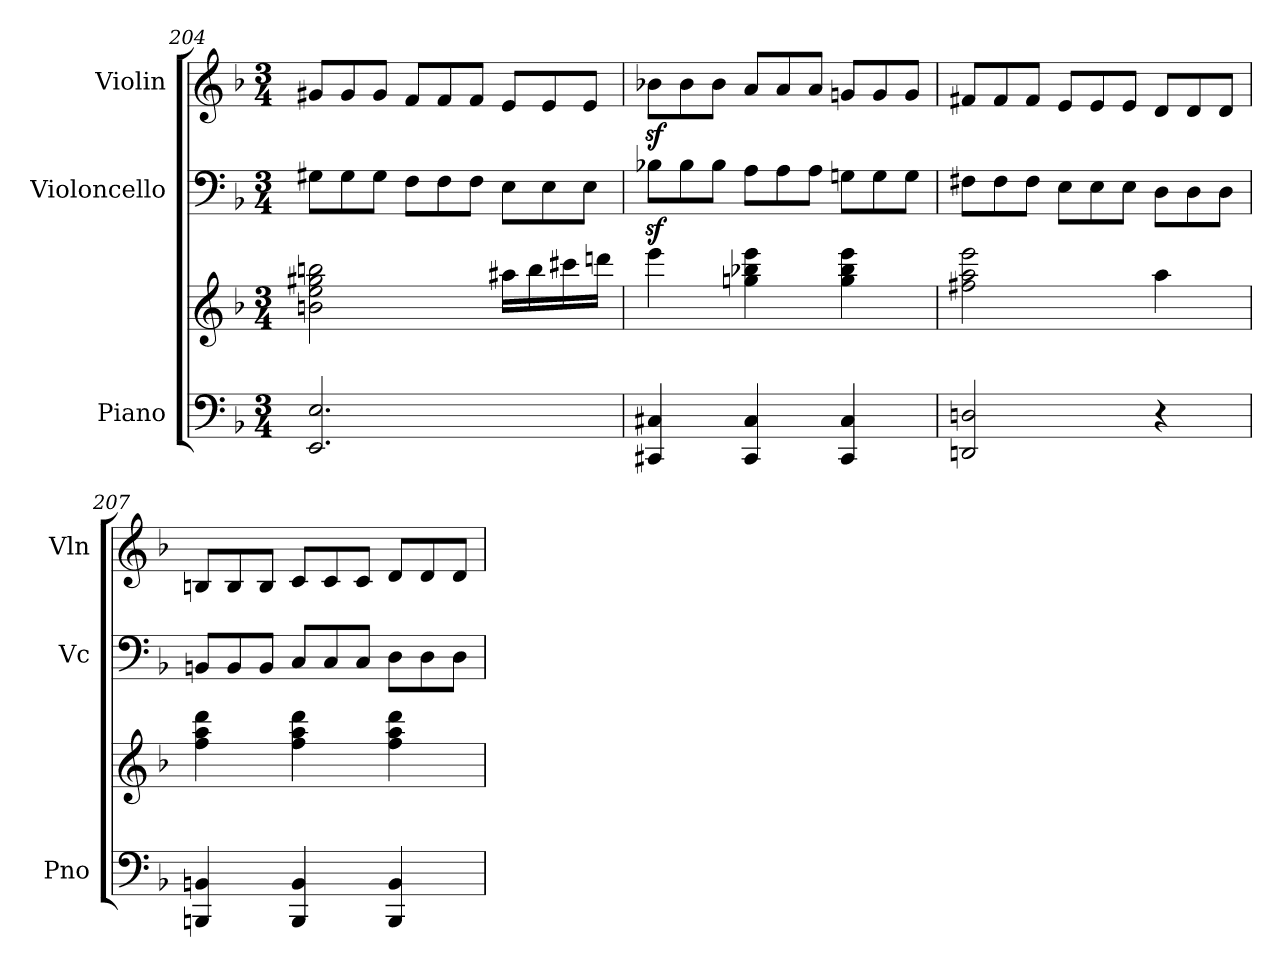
**kern	**kern	**kern	**kern
*part3	*part3	*part2	*part1
*staff4	*staff3	*staff2	*staff1
*I"Piano	*	*I"Violoncello	*I"Violin
*I'Pno	*	*I'Vc	*I'Vln
*clefF4	*clefG2	*clefF4	*clefG2
*k[b-]	*k[b-]	*k[b-]	*k[b-]
*M3/4	*M3/4	*M3/4	*M3/4
*	*	*Xtuplet	*Xtuplet
=204	=204	=204	=204
2.EE/ 2.E/	2bn\ 2ee\ 2gg#X\ 2bbn\	12G#X\L	12g#X/L
.	.	12G#\	12g#/
.	.	12G#\J	12g#/J
.	.	12F\L	12f/L
.	.	12F\	12f/
.	.	12F\J	12f/J
.	16aa#X\LL	12E\L	12e/L
.	16bb\	.	.
.	.	12E\	12e/
.	16ccc#X\	.	.
.	.	12E\J	12e/J
.	16dddn\JJ	.	.
=205	=205	=205	=205
4CC#X/ 4C#X/	4eee\	12B-Xz<\L	12b-Xz<\L
.	.	12B-\	12b-\
.	.	12B-\J	12b-\J
4CC#/ 4C#/	4ggn\ 4bb-X\ 4eee\	12A\L	12a/L
.	.	12A\	12a/
.	.	12A\J	12a/J
4CC#/ 4C#/	4gg\ 4bb-\ 4eee\	12Gn\L	12gn/L
.	.	12G\	12g/
.	.	12G\J	12g/J
=206	=206	=206	=206
2DDn/ 2Dn/	2ff#X\ 2aa\ 2eee\	12F#X\L	12f#X/L
.	.	12F#\	12f#/
.	.	12F#\J	12f#/J
.	.	12E\L	12e/L
.	.	12E\	12e/
.	.	12E\J	12e/J
4r	4aa\	12D\L	12d/L
.	.	12D\	12d/
.	.	12D\J	12d/J
!!LO:LB:g=z
=207	=207	=207	=207
4BBBn/ 4BBn/	4ff\ 4aa\ 4ddd\	12BBn/L	12Bn/L
.	.	12BB/	12B/
.	.	12BB/J	12B/J
4BBB/ 4BB/	4ff\ 4aa\ 4ddd\	12C/L	12c/L
.	.	12C/	12c/
.	.	12C/J	12c/J
4BBB/ 4BB/	4ff\ 4aa\ 4ddd\	12D\L	12d/L
.	.	12D\	12d/
.	.	12D\J	12d/J
=	=	=	=
*-	*-	*-	*-
